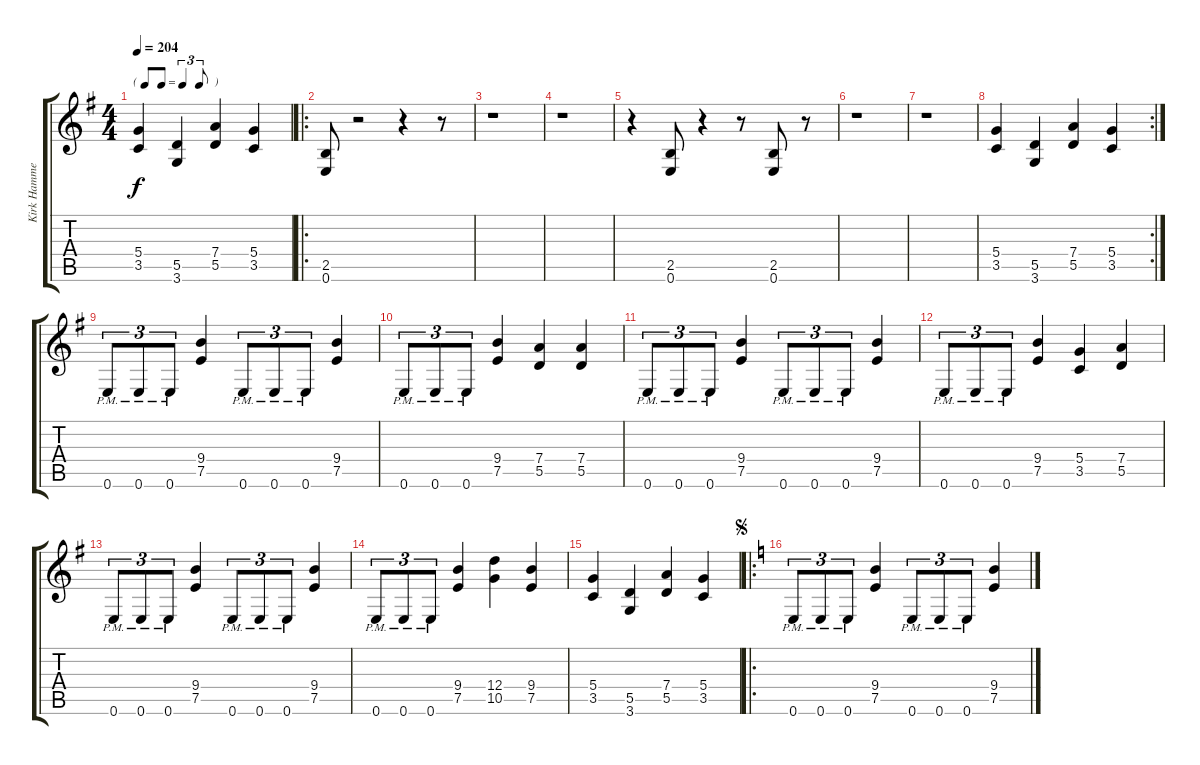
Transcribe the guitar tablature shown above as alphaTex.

\track ("Kirk Hammett" "Kirk Hamme") {instrument distortionguitar}
\staff {score tabs}
\tuning (E4 B3 G3 D3 A2 E2) {hide}
\ts (4 4)
\tf triplet8th
\tempo 204
\clef g2
\ks eminor
(5.4 3.5).4{dy f balance 3 instrument distortionguitar} (5.5 3.6).4 (7.4 5.5).4 (5.4 3.5).4 |
\ro
(2.5 0.6).8 r.2 r.4 r.8 |
r.1 |
r.1 |
r.4 (2.5 0.6).8 r.4 r.8 (2.5 0.6).8 r.8 |
r.1 |
r.1 |
\rc 2
(5.4 3.5).4 (5.5 3.6).4 (7.4 5.5).4 (5.4 3.5).4 |
0.6{pm}.8{tu (3 2)} 0.6{pm}.8{tu (3 2)} 0.6{pm}.8{tu (3 2)} (9.4 7.5).4 0.6{pm}.8{tu (3 2)} 0.6{pm}.8{tu (3 2)} 0.6{pm}.8{tu (3 2)} (9.4 7.5).4 |
0.6{pm}.8{tu (3 2)} 0.6{pm}.8{tu (3 2)} 0.6{pm}.8{tu (3 2)} (9.4 7.5).4 (7.4 5.5).4 (7.4 5.5).4 |
0.6{pm}.8{tu (3 2)} 0.6{pm}.8{tu (3 2)} 0.6{pm}.8{tu (3 2)} (9.4 7.5).4 0.6{pm}.8{tu (3 2)} 0.6{pm}.8{tu (3 2)} 0.6{pm}.8{tu (3 2)} (9.4 7.5).4 |
0.6{pm}.8{tu (3 2)} 0.6{pm}.8{tu (3 2)} 0.6{pm}.8{tu (3 2)} (9.4 7.5).4 (5.4 3.5).4 (7.4 5.5).4 |
0.6{pm}.8{tu (3 2)} 0.6{pm}.8{tu (3 2)} 0.6{pm}.8{tu (3 2)} (9.4 7.5).4 0.6{pm}.8{tu (3 2)} 0.6{pm}.8{tu (3 2)} 0.6{pm}.8{tu (3 2)} (9.4 7.5).4 |
0.6{pm}.8{tu (3 2)} 0.6{pm}.8{tu (3 2)} 0.6{pm}.8{tu (3 2)} (9.4 7.5).4 (12.4 10.5).4 (9.4 7.5).4 |
(5.4 3.5).4 (5.5 3.6).4 (7.4 5.5).4 (5.4 3.5).4 |
\ro
\jump segno
\ks c
0.6{pm}.8{tu (3 2)} 0.6{pm}.8{tu (3 2)} 0.6{pm}.8{tu (3 2)} (9.4 7.5).4 0.6{pm}.8{tu (3 2)} 0.6{pm}.8{tu (3 2)} 0.6{pm}.8{tu (3 2)} (9.4 7.5).4
